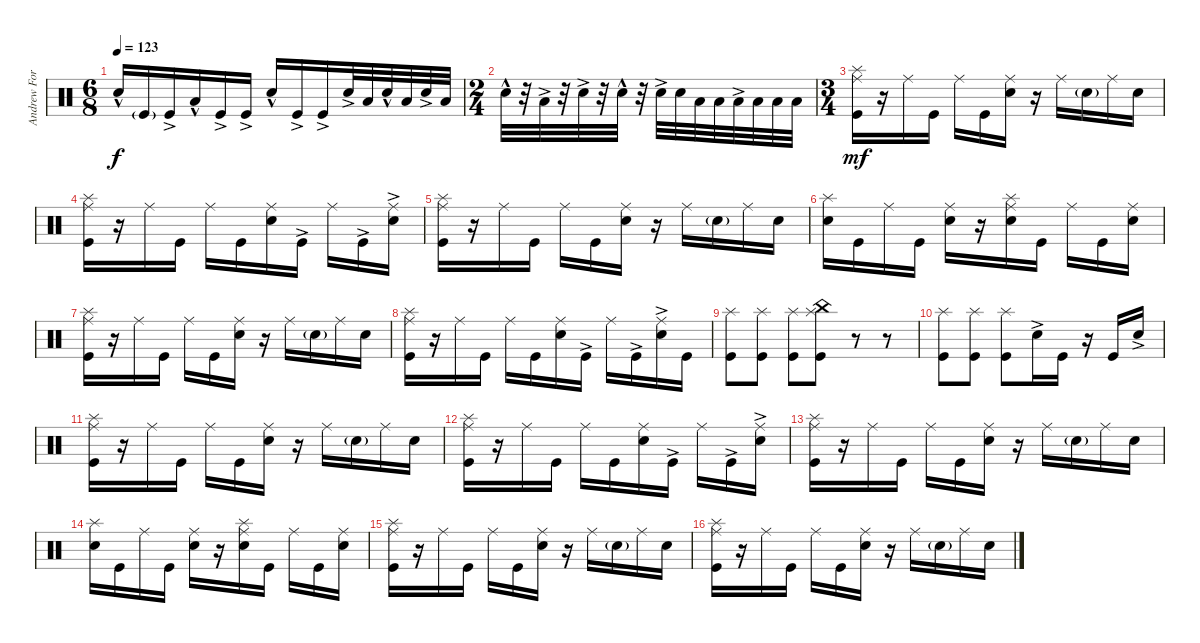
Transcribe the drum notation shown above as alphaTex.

\track ("Andrew Forsman" "Andrew For") {instrument percussion}
\staff {score}
\articulation defaults
\ts (6 8)
\tempo 123
\clef neutral
\ks c "Snare (hit) 2"{hac}.16{dy f} "Kick (hit)"{g}.16 "Kick (hit)"{ac}.16 "Low Tom (hit)"{hac}.16 "Kick (hit)"{ac}.16 "Kick (hit)"{ac}.16 "Snare (hit) 2"{hac}.16 "Kick (hit)"{ac}.16 "Kick (hit)"{ac}.16 "Snare (hit) 2"{ac}.32 "Low Tom (hit)".32 "Snare (hit) 2"{hac}.32 "Low Floor Tom (hit)".32 "Snare (hit) 2"{ac}.32 "Low Tom (hit)".32
|
\ts (2 4)
"Snare (hit) 2"{hac}.32 r.32 "Low Tom (hit)"{ac}.32 r.32 "Snare (hit) 2"{ac}.32 r.32 "Snare (hit) 2"{hac}.32 r.32 "Snare (hit) 2"{ac}.32 "Snare (hit) 2".32 "Low Tom (hit)".32 "Low Tom (hit)".32 "Low Floor Tom (hit)"{ac}.32 "Low Floor Tom (hit)".32 "Low Floor Tom (hit)".32 "Low Floor Tom (hit)".32 |
\ts (3 4)
("Kick (hit)" "Ride (middle)" "Splash (hit)").16{dy mf} r.16 "Ride (middle)".16 "Kick (hit)".16 "Ride (middle)".16 "Kick (hit)".16 ("Snare (hit) 2" "Ride (middle)").16 r.16 "Ride (middle)".16 "Snare (hit) 2"{g}.16 "Ride (middle)".16 "Snare (hit) 2".16 |
("Kick (hit)" "Ride (middle)" "Splash (hit)").16 r.16 "Ride (middle)".16 "Kick (hit)".16 "Ride (middle)".16 "Kick (hit)".16 ("Snare (hit) 2" "Ride (middle)").16 "Kick (hit)"{ac}.16 "Ride (middle)".16 "Kick (hit)"{ac}.16 ("Snare (hit) 2"{ac} "Ride (middle)").16 |
("Kick (hit)" "Ride (middle)" "Splash (hit)").16 r.16 "Ride (middle)".16 "Kick (hit)".16 "Ride (middle)".16 "Kick (hit)".16 ("Snare (hit) 2" "Ride (middle)").16 r.16 "Ride (middle)".16 "Snare (hit) 2"{g}.16 "Ride (middle)".16 "Snare (hit) 2".16 |
("Snare (hit) 2" "Splash (hit)").16 "Kick (hit)".16 "Ride (middle)".16 "Kick (hit)".16 ("Snare (hit) 2" "Ride (middle)").16 r.16 ("Ride (middle)" "Snare (hit) 2" "Splash (hit)").16 "Kick (hit)".16 "Ride (middle)".16 "Kick (hit)".16 ("Snare (hit) 2" "Ride (middle)").16 |
("Kick (hit)" "Ride (middle)" "Splash (hit)").16 r.16 "Ride (middle)".16 "Kick (hit)".16 "Ride (middle)".16 "Kick (hit)".16 ("Snare (hit) 2" "Ride (middle)").16 r.16 "Ride (middle)".16 "Snare (hit) 2"{g}.16 "Ride (middle)".16 "Snare (hit) 2".16 |
("Kick (hit)" "Ride (middle)" "Splash (hit)").16 r.16 "Ride (middle)".16 "Kick (hit)".16 "Ride (middle)".16 "Kick (hit)".16 ("Snare (hit) 2" "Ride (middle)").16 "Kick (hit)"{ac}.16 "Ride (middle)".16 "Kick (hit)"{ac}.16 ("Snare (hit) 2"{ac} "Ride (middle)").16 "Kick (hit)".16 |
("Kick (hit)" "Splash (hit)").8 ("Kick (hit)" "Splash (hit)").8 ("Splash (hit)" "Kick (hit)").8 ("Splash (hit)" "Kick (hit)" "China (hit)").8 r.8 r.8 |
("Kick (hit)" "Splash (hit)").8 ("Kick (hit)" "Splash (hit)").8 ("Kick (hit)" "Splash (hit)").8 "Snare (hit) 2"{ac}.16 "Kick (hit)".16 r.16 "Kick (hit)".16 "Snare (hit) 2"{ac}.16 |
("Kick (hit)" "Ride (middle)" "Splash (hit)").16 r.16 "Ride (middle)".16 "Kick (hit)".16 "Ride (middle)".16 "Kick (hit)".16 ("Snare (hit) 2" "Ride (middle)").16 r.16 "Ride (middle)".16 "Snare (hit) 2"{g}.16 "Ride (middle)".16 "Snare (hit) 2".16 |
("Kick (hit)" "Ride (middle)" "Splash (hit)").16 r.16 "Ride (middle)".16 "Kick (hit)".16 "Ride (middle)".16 "Kick (hit)".16 ("Snare (hit) 2" "Ride (middle)").16 "Kick (hit)"{ac}.16 "Ride (middle)".16 "Kick (hit)"{ac}.16 ("Snare (hit) 2"{ac} "Ride (middle)").16 |
("Kick (hit)" "Ride (middle)" "Splash (hit)").16 r.16 "Ride (middle)".16 "Kick (hit)".16 "Ride (middle)".16 "Kick (hit)".16 ("Snare (hit) 2" "Ride (middle)").16 r.16 "Ride (middle)".16 "Snare (hit) 2"{g}.16 "Ride (middle)".16 "Snare (hit) 2".16 |
("Snare (hit) 2" "Splash (hit)").16 "Kick (hit)".16 "Ride (middle)".16 "Kick (hit)".16 ("Snare (hit) 2" "Ride (middle)").16 r.16 ("Ride (middle)" "Snare (hit) 2" "Splash (hit)").16 "Kick (hit)".16 "Ride (middle)".16 "Kick (hit)".16 ("Snare (hit) 2" "Ride (middle)").16 |
("Kick (hit)" "Ride (middle)" "Splash (hit)").16 r.16 "Ride (middle)".16 "Kick (hit)".16 "Ride (middle)".16 "Kick (hit)".16 ("Snare (hit) 2" "Ride (middle)").16 r.16 "Ride (middle)".16 "Snare (hit) 2"{g}.16 "Ride (middle)".16 "Snare (hit) 2".16 |
("Kick (hit)" "Ride (middle)" "Splash (hit)").16 r.16 "Ride (middle)".16 "Kick (hit)".16 "Ride (middle)".16 "Kick (hit)".16 ("Snare (hit) 2" "Ride (middle)").16 r.16 "Ride (middle)".16 "Snare (hit) 2"{g}.16 "Ride (middle)".16 "Snare (hit) 2".16
